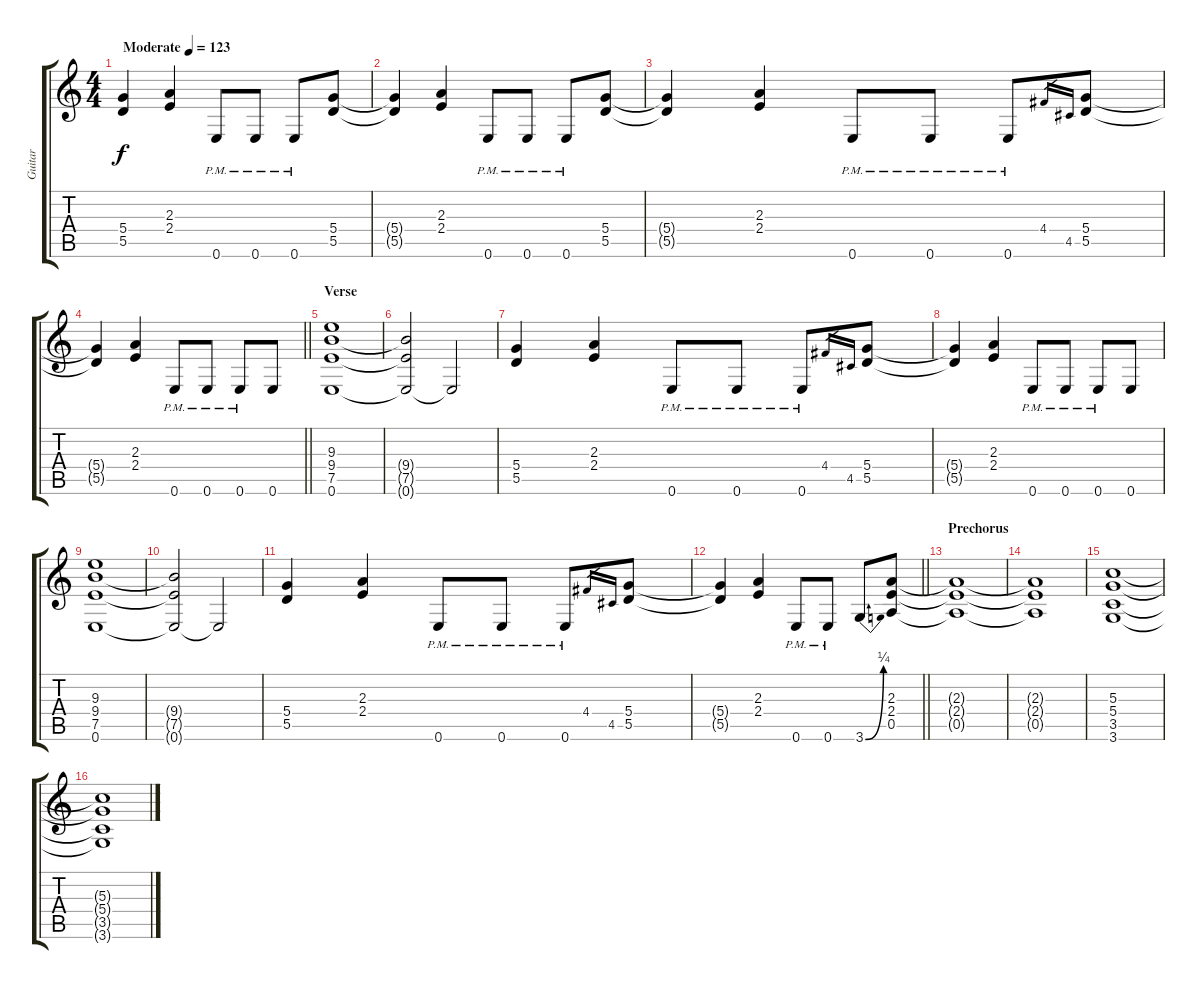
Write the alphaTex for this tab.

\track ("Guitar" "Guitar") {instrument overdrivenguitar}
\staff {score tabs}
\tuning (E4 B3 G3 D3 A2 E2) {hide}
\ts (4 4)
\tempo (123 "Moderate")
\clef g2
\ks c
(5.4 5.5).4{dy f instrument overdrivenguitar} (2.3 2.4).4 0.6{pm}.8 0.6{pm}.8 0.6{pm}.8 (5.4 5.5).8 |
(5.4{t} 5.5{t}).4 (2.3 2.4).4 0.6{pm}.8 0.6{pm}.8 0.6{pm}.8 (5.4 5.5).8 |
(5.4{t} 5.5{t}).4 (2.3 2.4).4 0.6{pm}.8 0.6{pm}.8 0.6{pm}.8 4.4.16{gr} 4.5.16{gr} (5.4 5.5).8 |
\barLineRight lightlight
(5.4{t} 5.5{t}).4 (2.3 2.4).4 0.6{pm}.8 0.6{pm}.8 0.6{pm}.8 0.6.8 |
\section ("" "Verse")
(9.3 9.4 7.5 0.6).1 |
(9.4{t} 7.5{t} 0.6{t}).2 0.6{t}.2 |
(5.4 5.5).4 (2.3 2.4).4 0.6{pm}.8 0.6{pm}.8 0.6{pm}.8 4.4.16{gr} 4.5.16{gr} (5.4 5.5).8 |
(5.4{t} 5.5{t}).4 (2.3 2.4).4 0.6{pm}.8 0.6{pm}.8 0.6{pm}.8 0.6.8 |
(9.3 9.4 7.5 0.6).1 |
(9.4{t} 7.5{t} 0.6{t}).2 0.6{t}.2 |
(5.4 5.5).4 (2.3 2.4).4 0.6{pm}.8 0.6{pm}.8 0.6{pm}.8 4.4.16{gr} 4.5.16{gr} (5.4 5.5).8 |
\barLineRight lightlight
(5.4{t} 5.5{t}).4 (2.3 2.4).4 0.6{pm}.8 0.6{pm}.8 3.6{be (bend 0 0 60 1)}.8 (2.3 2.4 0.5).8 |
\section ("" "Prechorus")
(2.3{t} 2.4{t} 0.5{t}).1 |
(2.3{t} 2.4{t} 0.5{t}).1 |
(5.3 5.4 3.5 3.6).1 |
(5.3{t} 5.4{t} 3.5{t} 3.6{t}).1
